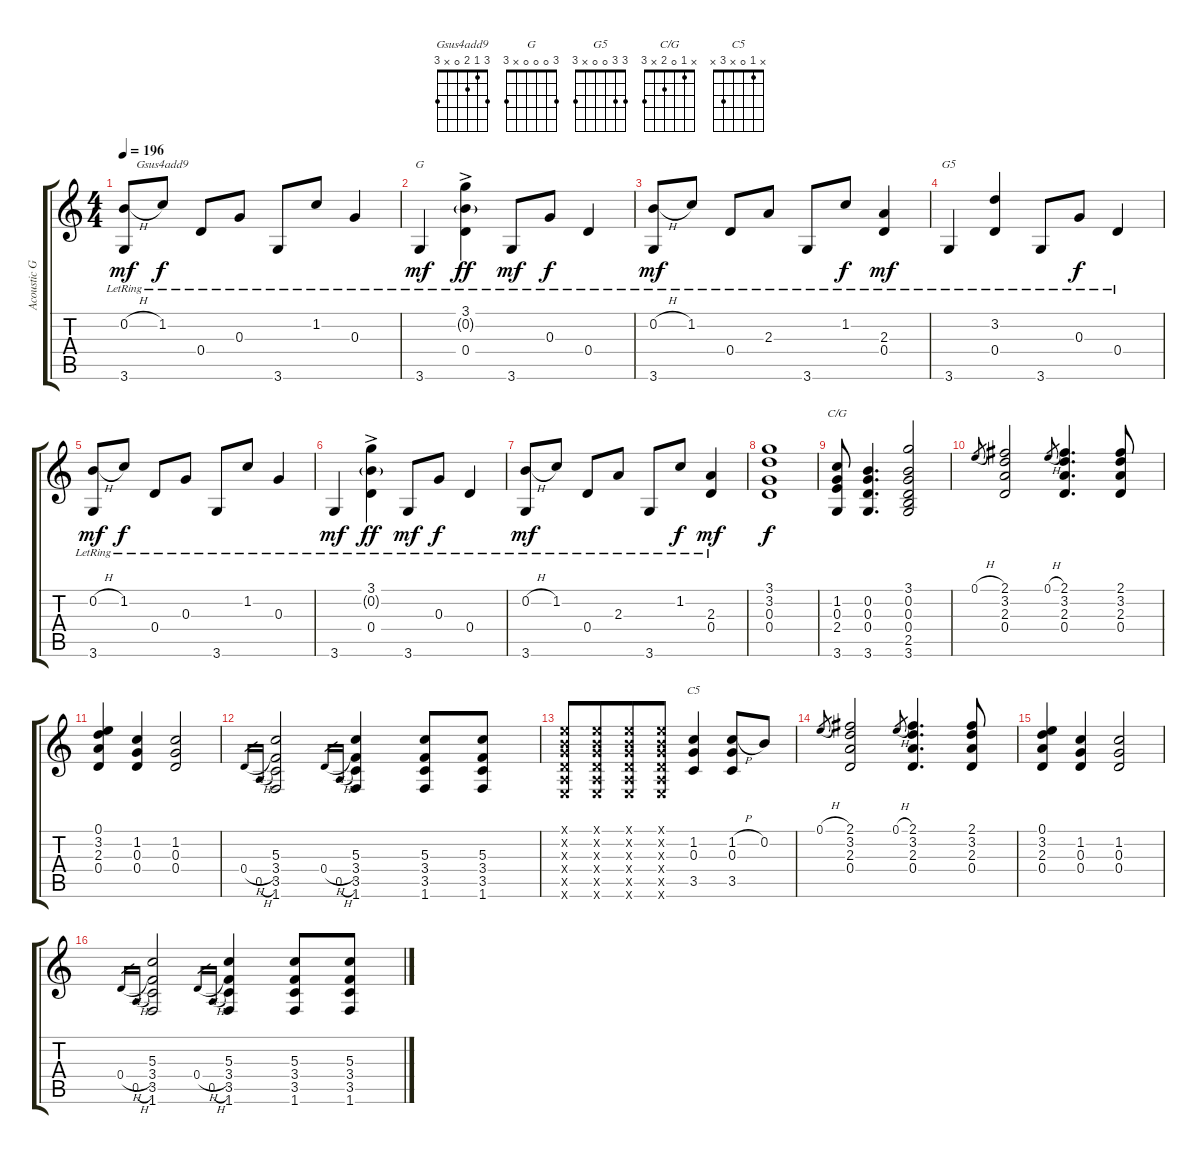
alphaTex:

\track ("Acoustic Guitar" "Acoustic G") {instrument acousticguitarsteel}
\staff {score tabs}
\tuning (E4 B3 G3 D3 A2 E2) {hide}
\chord ("Gsus4add9" 3 1 2 0 x 3)
\chord ("G" 3 0 0 0 x 3)
\chord ("G5" 3 3 0 0 x 3)
\chord ("C/G" x 1 0 2 x 3)
\chord ("C5" x 1 0 x 3 x)
\ts (4 4)
\tempo 196
\clef g2
\ks c
(0.2{h lr} 3.6{lr}).8{dy mf} 1.2{lr}.8{ch "Gsus4add9" dy f} 0.4{lr}.8 0.3{lr}.8 3.6{lr}.8 1.2{lr}.8 0.3{lr}.4 |
3.6{lr}.4{ch "G" dy mf} (3.1{ac lr} 0.2{g lr} 0.4{ac lr}).4{dy ff} 3.6{lr}.8{dy mf} 0.3{lr}.8{dy f} 0.4{lr}.4 |
(0.2{h lr} 3.6{lr}).8{dy mf} 1.2{lr}.8 0.4{lr}.8 2.3{lr}.8 3.6{lr}.8 1.2{lr}.8{dy f} (2.3{lr} 0.4{lr}).4{dy mf} |
3.6{lr}.4{ch "G5"} (3.2{lr} 0.4{lr}).4 3.6{lr}.8 0.3{lr}.8{dy f} 0.4{lr}.4 |
(0.2{h lr} 3.6{lr}).8{dy mf} 1.2{lr}.8{dy f} 0.4{lr}.8 0.3{lr}.8 3.6{lr}.8 1.2{lr}.8 0.3{lr}.4 |
3.6{lr}.4{dy mf} (3.1{ac lr} 0.2{g lr} 0.4{ac lr}).4{dy ff} 3.6{lr}.8{dy mf} 0.3{lr}.8{dy f} 0.4{lr}.4 |
(0.2{h lr} 3.6{lr}).8{dy mf} 1.2{lr}.8 0.4{lr}.8 2.3{lr}.8 3.6{lr}.8 1.2{lr}.8{dy f} (2.3{lr} 0.4{lr}).4{dy mf} |
(3.1 3.2 0.3 0.4).1{dy f} |
(1.2 0.3 2.4 3.6).8{ch "C/G"} (0.2 0.3 0.4 3.6).4{d} (3.1 0.2 0.3 0.4 2.5 3.6).2 |
0.1{h}.8{gr} (2.1 3.2 2.3 0.4).2 0.1{h}.8{gr} (2.1 3.2 2.3 0.4).4{d} (2.1 3.2 2.3 0.4).8 |
(0.1 3.2 2.3 0.4).4 (1.2 0.3 0.4).4 (1.2 0.3 0.4).2 |
0.4{h}.16{gr} 0.5{h}.16{gr} (5.3 3.4 3.5 1.6).2 0.4{h}.16{gr} 0.5{h}.16{gr} (5.3 3.4 3.5 1.6).4 (5.3 3.4 3.5 1.6).8 (5.3 3.4 3.5 1.6).8 |
(0.1{x} 0.2{x} 0.3{x} 0.4{x} 0.5{x} 0.6{x}).8 (0.1{x} 0.2{x} 0.3{x} 0.4{x} 0.5{x} 0.6{x}).8{beam merge} (0.1{x} 0.2{x} 0.3{x} 0.4{x} 0.5{x} 0.6{x}).8 (0.1{x} 0.2{x} 0.3{x} 0.4{x} 0.5{x} 0.6{x}).8 (1.2 0.3 3.5).4{ch "C5"} (1.2{h} 0.3 3.5).8 0.2.8 |
0.1{h}.8{gr} (2.1 3.2 2.3 0.4).2 0.1{h}.8{gr} (2.1 3.2 2.3 0.4).4{d} (2.1 3.2 2.3 0.4).8 |
(0.1 3.2 2.3 0.4).4 (1.2 0.3 0.4).4 (1.2 0.3 0.4).2 |
0.4{h}.16{gr} 0.5{h}.16{gr} (5.3 3.4 3.5 1.6).2 0.4{h}.16{gr} 0.5{h}.16{gr} (5.3 3.4 3.5 1.6).4 (5.3 3.4 3.5 1.6).8 (5.3 3.4 3.5 1.6).8
